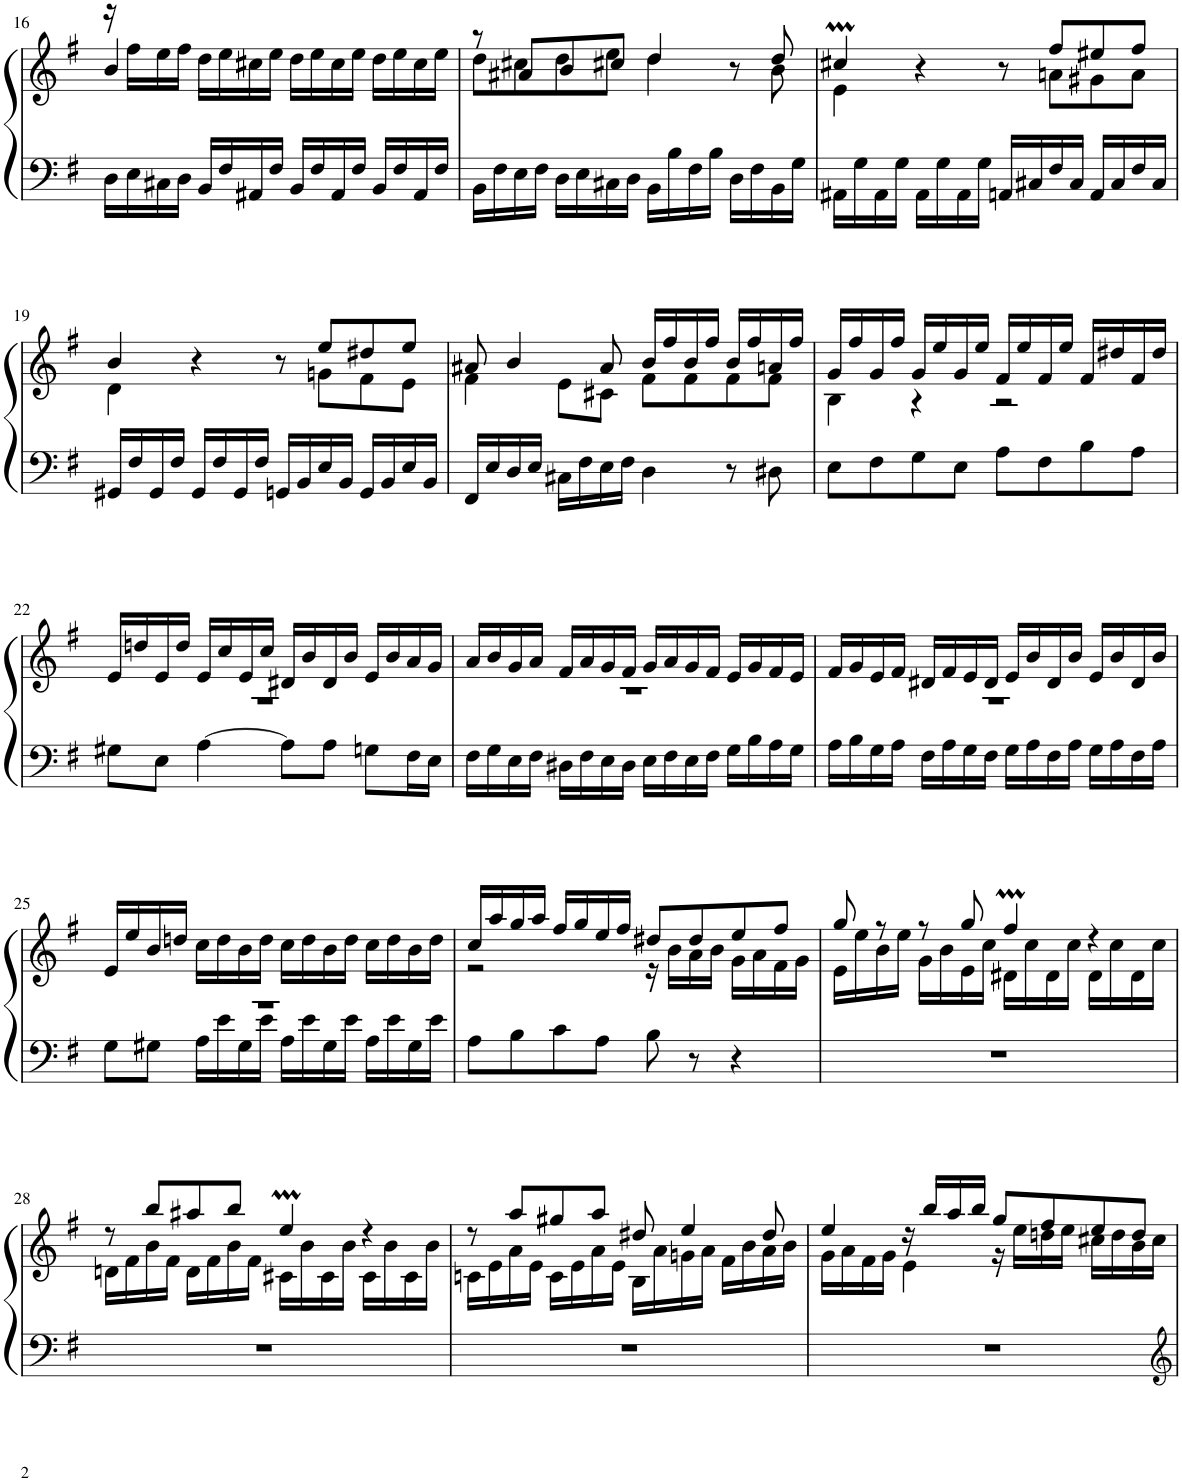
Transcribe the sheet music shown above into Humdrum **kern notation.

**kern	**kern
*part1	*part1
*staff2	*staff1
*I"Grand Piano	*
*I'Pno.	*
!!LO:PB:g=z
*clefF4	*clefG2
*k[f#]	*k[f#]
*M4/4	*M4/4
*met(c)	*met(c)
=16	=16
*	*^
16D\LL	16r	4b/
16E\	16ff#\LL	.
16C#X\	16ee\	.
16D\JJ	16ff#\JJ	.
16BB/LL	16dd\LL	2.ryy
16F#/	16ee\	.
16AA#X/	16cc#X\	.
16F#/JJ	16ee\JJ	.
16BB/LL	16dd\LL	.
16F#/	16ee\	.
16AA#/	16cc#\	.
16F#/JJ	16ee\JJ	.
16BB/LL	16dd\LL	.
16F#/	16ee\	.
16AA#/	16cc#\	.
16F#/JJ	16ee\JJ	.
=17	=17	=17
16BB\LL	8r	8dd\L
16F#\	.	.
16E\	8a#X/L	8cc#X\
16F#\JJ	.	.
16D\LL	8b/	8dd\
16E\	.	.
16C#X\	8cc#X/J	8ee\J
16D\JJ	.	.
16BB\LL	4dd/	4dd\
16B\	.	.
16F#\	.	.
16B\JJ	.	.
16D\LL	8r	8ryy
16F#\	.	.
16BB\	8dd/	8b\
16G\JJ	.	.
=18	=18	=18
16AA#X\LL	4cc#Xm/	4e\
16G\	.	.
16AA#\	.	.
16G\JJ	.	.
16AA#\LL	4r	4.ryy
16G\	.	.
16AA#\	.	.
16G\JJ	.	.
16AAn/LL	8r	.
16C#X/	.	.
16F#/	8ff#/L	8an\L
16C#/JJ	.	.
16AA/LL	8ee#X/	8g#X\
16C#/	.	.
16F#/	8ff#/J	8a\J
16C#/JJ	.	.
!!LO:LB:g=z	!!
=19	=19	=19
16GG#X/LL	4b/	4d\
16F#/	.	.
16GG#/	.	.
16F#/JJ	.	.
16GG#/LL	4r	4.ryy
16F#/	.	.
16GG#/	.	.
16F#/JJ	.	.
16GGn/LL	8r	.
16BB/	.	.
16E/	8ee/L	8gn\L
16BB/JJ	.	.
16GG/LL	8dd#X/	8f#\
16BB/	.	.
16E/	8ee/J	8e\J
16BB/JJ	.	.
=20	=20	=20
16FF#/LL	8a#X/	4f#\
16E/	.	.
16D/	4b/	.
16E/JJ	.	.
16C#X\LL	.	8e\L
16F#\	.	.
16E\	8a#/	8c#X\J
16F#\JJ	.	.
4D\	16b/LL	8f#\L
.	16ff#/	.
.	16b/	8f#\
.	16ff#/JJ	.
8r	16b/LL	8f#\
.	16ff#/	.
8D#X\	16an/	8f#\J
.	16ff#/JJ	.
=21	=21	=21
8E\L	16g/LL	4B\
.	16ff#/	.
8F#\	16g/	.
.	16ff#/JJ	.
8G\	16g/LL	4r
.	16ee/	.
8E\J	16g/	.
.	16ee/JJ	.
8A\L	16f#/LL	2r
.	16ee/	.
8F#\	16f#/	.
.	16ee/JJ	.
8B\	16f#/LL	.
.	16dd#X/	.
8A\J	16f#/	.
.	16dd#/JJ	.
!!LO:LB:g=z	!!
=22	=22	=22
8G#X\L	16e/LL	1r
.	16ddn/	.
8E\J	16e/	.
.	16dd/JJ	.
[4A\	16e/LL	.
.	16cc/	.
.	16e/	.
.	16cc/JJ	.
8A\L]	16d#X/LL	.
.	16b/	.
8A\J	16d#/	.
.	16b/JJ	.
8Gn\L	16e/LL	.
.	16b/	.
16F#\L	16a/	.
16E\JJ	16g/JJ	.
=23	=23	=23
16F#\LL	16a/LL	1r
16G\	16b/	.
16E\	16g/	.
16F#\JJ	16a/JJ	.
16D#X\LL	16f#/LL	.
16F#\	16a/	.
16E\	16g/	.
16D#\JJ	16f#/JJ	.
16E\LL	16g/LL	.
16F#\	16a/	.
16E\	16g/	.
16F#\JJ	16f#/JJ	.
16G\LL	16e/LL	.
16B\	16g/	.
16A\	16f#/	.
16G\JJ	16e/JJ	.
=24	=24	=24
16A\LL	16f#/LL	1r
16B\	16g/	.
16G\	16e/	.
16A\JJ	16f#/JJ	.
16F#\LL	16d#X/LL	.
16A\	16f#/	.
16G\	16e/	.
16F#\JJ	16d#/JJ	.
16G\LL	16e/LL	.
16A\	16b/	.
16F#\	16d#/	.
16A\JJ	16b/JJ	.
16G\LL	16e/LL	.
16A\	16b/	.
16F#\	16d#/	.
16A\JJ	16b/JJ	.
!!LO:LB:g=z	!!
=25	=25	=25
8G\L	16e/LL	1r
.	16ee/	.
8G#X\J	16b/	.
.	16ddn/JJ	.
16A\LL	16cc\LL	.
16e\	16dd\	.
16G#\	16b\	.
16e\JJ	16dd\JJ	.
16A\LL	16cc\LL	.
16e\	16dd\	.
16G#\	16b\	.
16e\JJ	16dd\JJ	.
16A\LL	16cc\LL	.
16e\	16dd\	.
16G#\	16b\	.
16e\JJ	16dd\JJ	.
=26	=26	=26
8A\L	16cc/LL	2r
.	16aa/	.
8B\	16gg/	.
.	16aa/JJ	.
8c\	16ff#/LL	.
.	16gg/	.
8A\J	16ee/	.
.	16ff#/JJ	.
8B\	8dd#X/L	16r
.	.	16b\LL
8r	8dd#/	16a\
.	.	16b\JJ
4r	8ee/	16g\LL
.	.	16a\
.	8ff#/J	16f#\
.	.	16g\JJ
=27	=27	=27
1r	8gg/	16e\LL
.	.	16ee\
.	8r	16b\
.	.	16ee\JJ
.	8r	16g\LL
.	.	16b\
.	8gg/	16e\
.	.	16cc\JJ
.	4ff#m/	16d#X\LL
.	.	16cc\
.	.	16d#\
.	.	16cc\JJ
.	4r	16d#\LL
.	.	16cc\
.	.	16d#\
.	.	16cc\JJ
!!LO:LB:g=z	!!
=28	=28	=28
1r	8r	16dn\LL
.	.	16f#\
.	8bb/L	16b\
.	.	16f#\JJ
.	8aa#X/	16d\LL
.	.	16f#\
.	8bb/J	16b\
.	.	16f#\JJ
.	4eeM/	16c#X\LL
.	.	16b\
.	.	16c#\
.	.	16b\JJ
.	4r	16c#\LL
.	.	16b\
.	.	16c#\
.	.	16b\JJ
=29	=29	=29
1r	8r	16cn\LL
.	.	16e\
.	8aa/L	16a\
.	.	16e\JJ
.	8gg#X/	16c\LL
.	.	16e\
.	8aa/J	16a\
.	.	16e\JJ
.	8dd#X/	16B\LL
.	.	16a\
.	4ee/	16gn\
.	.	16a\JJ
.	.	16f#\LL
.	.	16b\
.	8dd#/	16a\
.	.	16b\JJ
=30	=30	=30
1r	4ee/	16g\LL
.	.	16a\
.	.	16f#\
.	.	16g\JJ
.	16r	4e\
.	16bb/LL	.
.	16aa/	.
.	16bb/JJ	.
.	8gg/L	16r
.	.	16ee\LL
.	8ff#/	16ddn\
.	.	16ee\JJ
.	8ee/	16cc#X\LL
.	.	16dd\
.	8dd/J	16b\
.	.	16cc#\JJ
*	*v	*v
=	=
*-	*-
